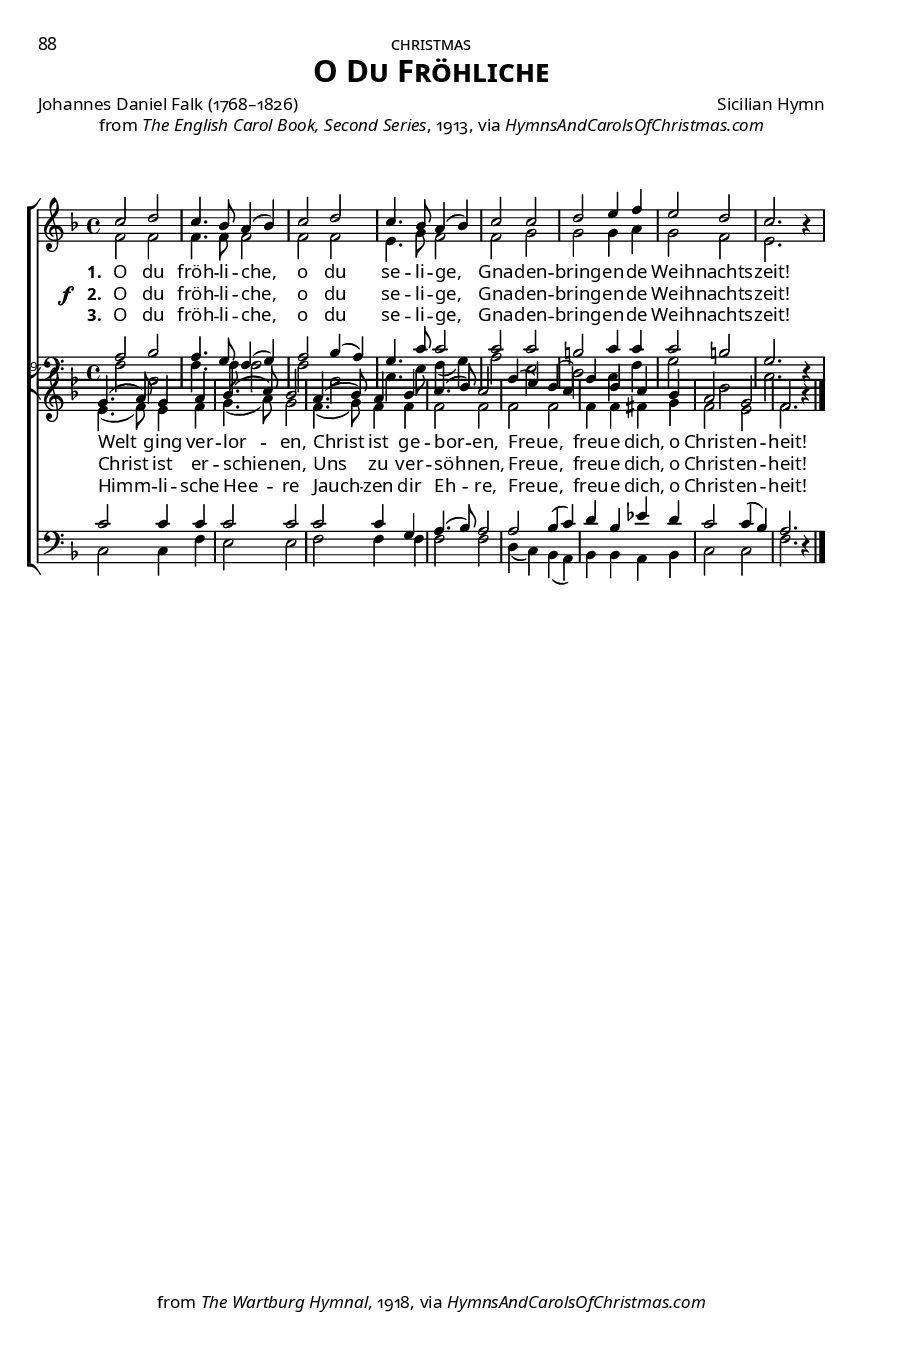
\version "2.14.2"
\include "util.ly"
\header {
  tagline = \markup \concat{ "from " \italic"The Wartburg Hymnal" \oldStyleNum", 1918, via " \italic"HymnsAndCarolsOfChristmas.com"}

    title = \markup{\override #'(font-name . "Garamond Premier Pro Semibold"){ \abs-fontsize #15 \smallCapsOldStyle"O Du Fröhliche"}}
    poet = \markup\oldStyleNum"Johannes Daniel Falk (1768–1826)"
    composer = \markup\oldStyleNum"Sicilian Hymn"
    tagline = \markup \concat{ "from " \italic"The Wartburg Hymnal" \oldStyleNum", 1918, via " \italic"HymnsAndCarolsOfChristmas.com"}
  }
\paper {
  print-all-headers = ##f
  paper-height = 9\in
  paper-width = 6\in
  indent = 0\in
  %system-system-spacing = #'((basic-distance . 10) (padding . 0))
  score-markup-spacing =
    #'((basic-distance . 0)
       (minimum-distance . 0)
       (padding . 0)
       (stretchability . 0))
  system-system-spacing =
    #'((basic-distance . 0)
       (minimum-distance . 0)
       (padding . -5)
       (stretchability . 100))
  ragged-last-bottom = ##t
  ragged-bottom = ##f
  two-sided = ##t
  inner-margin = 0.5\in
  outer-margin = 0.25\in
  top-margin = 0.25\in
  bottom-margin = 0.25\in
  first-page-number = #088
  print-first-page-number = ##t
  headerLine = \markup{\override #'(font-name . "Garamond Premier Pro") \smallCapsOldStyle"christmas"}
  oddHeaderMarkup = \markup\fill-line{
     \override #'(font-name . "Garamond Premier Pro")\abs-fontsize #8.5
     \combine 
        \fill-line{"" \if \should-print-page-number
        \oldStylePageNum""
        }
        \fill-line{\headerLine}
  }
  evenHeaderMarkup = \markup {
     \override #'(font-name . "Garamond Premier Pro")\abs-fontsize #8.5
     \combine
        \if \should-print-page-number
        \oldStylePageNum""
        \fill-line{\headerLine}
  }
}
#(set-global-staff-size 15) \paper{ #(define fonts (make-pango-font-tree "GoudyOlSt BT" "Garamond Premier Pro" "Garamond Premier Pro" (/ 15 20))) }

\markup\fill-line{\concat{"from " \italic"The English Carol Book, Second Series" \oldStyleNum", 1913, via " \italic"HymnsAndCarolsOfChristmas.com"}}
\markup\vspace#2










































global = {
  \key f \major
  \time 4/4
  \override DynamicLineSpanner #'staff-padding = #0.0
  \override DynamicLineSpanner #'Y-extent = #'(1 . 1)
}

sopMusic = \relative c'' {
  c2 d |
  c4. bes8 a4( bes) |
  c2 d |
  c4. bes8 a4( bes) |
  c2 c |
  
  d e4 f |
  e2 d |
  c2. bes4\rest |
  g4.( a8) g4 a |
  bes4.( c8) bes2 |
  
  a4.( bes8) a4 bes |
  c4.( d8) c2 |
  f4( e) d( c) |
  f d c bes |
  a2 g |
  f2. bes4\rest \bar "|."
}
sopWords = \lyricmode {
  
}

altoMusic = \relative c' {
  f2 f |
  f4. f8 f2 |
  f2 f |
  e4. g8 f2 |
  f2 g |
  
  g g4 a |
  g2 f |
  e2. s4 |
  e4.( f8) e4 f |
  g4.( a8) g2 |
  
  f4.( g8) f4 f |
  f2 f |
  f2 f2 |
  f4 f fis g |
  f2 e |
  f2. s4 \bar "|."
}
altoWords = \lyricmode {
  \dropLyricsIX
  \set stanza = #"1. "
  O du fröh -- li -- che, o du se -- li -- ge,
  Gna -- den -- bring -- en -- de Weih -- nachts -- zeit!
  Welt ging ver -- lor -- en,
  Christ ist ge -- bor -- en,
  Freu -- e, freu -- e dich, o Christ -- en -- heit!
}
altoWordsII = {
  \dropLyricsIX
  \set stanza = \markup{\dynamic"f  " "2. "}
  \lyricmode {
    O du fröh -- li -- che, o du se -- li -- ge,
    Gna -- den -- bring -- en -- de Weih -- nachts -- zeit!
    Christ ist er -- schien -- en,
    Uns zu ver -- söh -- nen,
    Freu -- e, freu -- e dich, o Christ -- en -- heit!
  }
}
altoWordsIII = \lyricmode {
  \dropLyricsIX
  \set stanza = #"3. "
  O du fröh -- li -- che, o du se -- li -- ge,
  Gna -- den -- bring -- en -- de Weih -- nachts -- zeit!
  Himm -- li -- sche Hee -- re
  Jauch -- zen dir Eh -- re,
  Freu -- e, freu -- e dich, o Christ -- en -- heit!
}
altoWordsIV = \lyricmode {
}
altoWordsV = \lyricmode {
}
altoWordsVI = \lyricmode {
}
tenorMusic = \relative c' {
  a2 bes |
  a4. g8 f4( g) |
  a2 bes4( a) |
  g4. c8 c2 |
  c2 c |
  
  b c4 c |
  c2 b |
  g2. s4 |
  c2 c4 c  |
  c2 c |
  
  c2 c4 g |
  a4.( bes8) a2 |
  a2 bes4( c) |
  d bes ees d |
  c2 c4( bes) |
  a2. s4 \bar "|."
}
tenorWords = \lyricmode {

}

bassMusic = \relative c {
  f2 bes, |
  f'4. f8 f2 |
  f2 bes, |
  c4. e8 f4( g) |
  a2 e |
  
  d c4 f |
  g2 g, |
  c2. d4\rest |
  c2 c4 f |
  e2 e |
  
  f2 f4 f |
  f2 f2 |
  d4( c) bes( a) |
  bes bes a bes |
  c2 c |
  f2. d4\rest \bar "|."
}
bassWords = \lyricmode {

}

pianoRH = \relative c' {
  
}
pianoLH = \relative c' {
  
}

\score {
  <<
   \new ChoirStaff <<
%    \new Lyrics = sopranos \with { \override VerticalAxisGroup #'nonstaff-relatedstaff-spacing = #'((basic-distance . 1)) }
    \new Staff = women <<
      \new Voice = "sopranos" { \voiceOne << \global \sopMusic >> }
      \new Voice = "altos" { \voiceTwo << \global \altoMusic >> }
    >>
    \new Lyrics \with { alignAboveContext = #"women" \override VerticalAxisGroup #'nonstaff-relatedstaff-spacing = #'((basic-distance . 1))} \lyricsto "sopranos" \sopWords
    \new Lyrics = "altosVI"  \with { alignBelowContext = #"women" } \lyricsto "sopranos" \altoWordsVI
    \new Lyrics = "altosV"  \with { alignBelowContext = #"women" } \lyricsto "sopranos" \altoWordsV
    \new Lyrics = "altosIV"  \with { alignBelowContext = #"women" } \lyricsto "sopranos" \altoWordsIV
    \new Lyrics = "altosIII"  \with { alignBelowContext = #"women" } \lyricsto "sopranos" \altoWordsIII
    \new Lyrics = "altosII"  \with { alignBelowContext = #"women" } \lyricsto "sopranos" \altoWordsII
    \new Lyrics = "altos"  \with { alignBelowContext = #"women" \override VerticalAxisGroup #'nonstaff-relatedstaff-spacing = #'((padding . -0.5)) } \lyricsto "sopranos" \altoWords
   \new Staff = men <<
      \clef bass
      \new Voice = "tenors" { \voiceOne << \global \tenorMusic >> }
      \new Voice = "basses" { \voiceTwo << \global \bassMusic >> }
    >>
    \new Lyrics \with { alignAboveContext = #"men" \override VerticalAxisGroup #'nonstaff-relatedstaff-spacing = #'((basic-distance . 1)) } \lyricsto "tenors" \tenorWords
    \new Lyrics \with { alignBelowContext = #"men" \override VerticalAxisGroup #'nonstaff-relatedstaff-spacing = #'((basic-distance . 1)) } \lyricsto "basses" \bassWords
  >>
%    \new PianoStaff << \new Staff { \new Voice { \pianoRH } } \new Staff { \clef "bass" \pianoLH } >>
  >>
  \layout {

%6.14 \context {\Lyrics\override LyricText #'font-size = #0.6 }
    #(define fonts (make-pango-font-tree "GoudyOlSt BT" "Garamond Premier Pro" "Garamond Premier Pro" (/ 14.5 20)))
    \context {
      \Score
      %\override SpacingSpanner #'base-shortest-duration = #(ly:make-moment 1 8)
      %\override SpacingSpanner #'common-shortest-duration = #(ly:make-moment 1 4)
    }
    \context {
      % Remove all empty staves
      % \Staff \RemoveEmptyStaves \override VerticalAxisGroup #'remove-first = ##t
    }
    \context {
      \Lyrics
      \override LyricText #'X-offset = #center-on-word
    }
  }
  
  \midi {
    \tempo 4 = 90
    \set Staff.midiInstrument = "piccolo"
  
    \context {
      \Voice
      \remove "Dynamic_performer"
    }
  }
}
